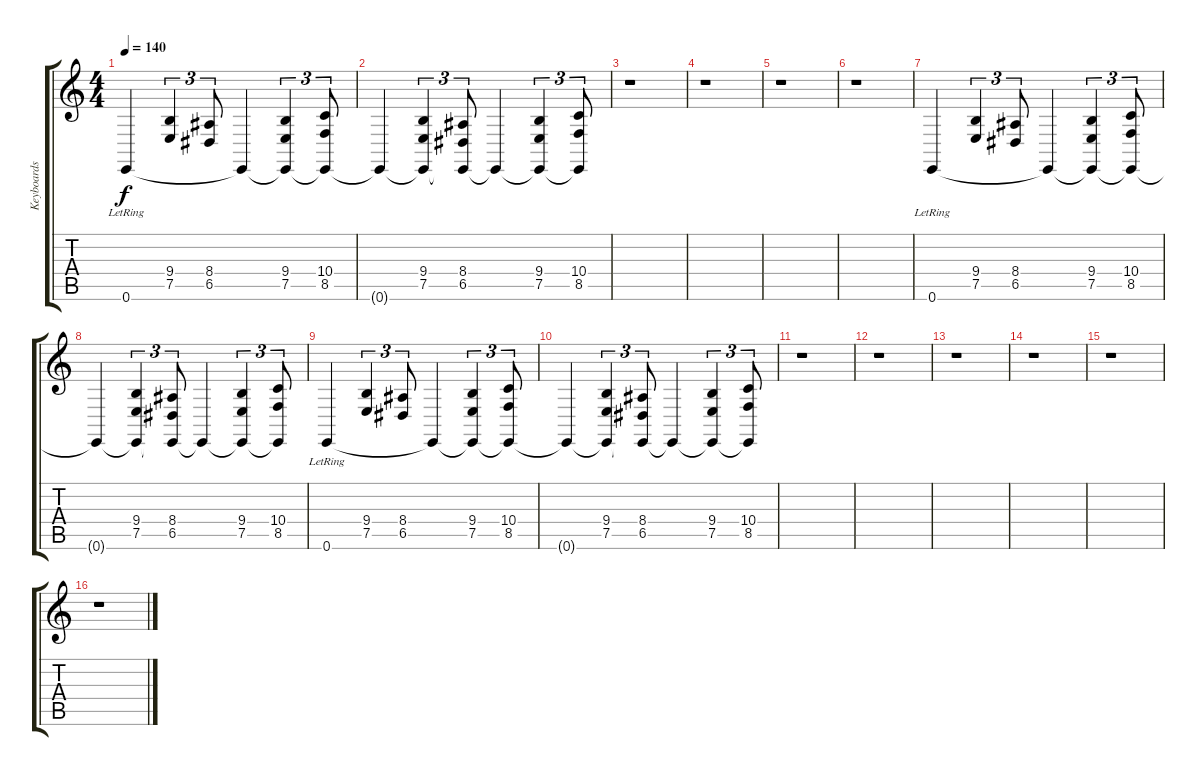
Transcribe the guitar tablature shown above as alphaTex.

\track ("Keyboards" "Keyboards") {instrument choiraahs}
\staff {score tabs}
\tuning (E4 B3 G3 D3 A2 E2) {hide}
\ts (4 4)
\tempo 140
\clef g2
\ks c
0.6{lr}.4{dy f} (9.4 7.5).4{tu (3 2)} (8.4 6.5).8{tu (3 2)} 0.6{t}.4 (9.4 7.5 0.6{t}).4{tu (3 2)} (10.4 8.5 0.6{t}).8{tu (3 2)} |
0.6{t}.4 (9.4 7.5 0.6{t}).4{tu (3 2)} (8.4 6.5 0.6{t}).8{tu (3 2)} 0.6{t}.4 (9.4 7.5 0.6{t}).4{tu (3 2)} (10.4 8.5 0.6{t}).8{tu (3 2)} |
r.1 |
r.1 |
r.1 |
r.1 |
0.6{lr}.4 (9.4 7.5).4{tu (3 2)} (8.4 6.5).8{tu (3 2)} 0.6{t}.4 (9.4 7.5 0.6{t}).4{tu (3 2)} (10.4 8.5 0.6{t}).8{tu (3 2)} |
0.6{t}.4 (9.4 7.5 0.6{t}).4{tu (3 2)} (8.4 6.5 0.6{t}).8{tu (3 2)} 0.6{t}.4 (9.4 7.5 0.6{t}).4{tu (3 2)} (10.4 8.5 0.6{t}).8{tu (3 2)} |
0.6{lr}.4 (9.4 7.5).4{tu (3 2)} (8.4 6.5).8{tu (3 2)} 0.6{t}.4 (9.4 7.5 0.6{t}).4{tu (3 2)} (10.4 8.5 0.6{t}).8{tu (3 2)} |
0.6{t}.4 (9.4 7.5 0.6{t}).4{tu (3 2)} (8.4 6.5 0.6{t}).8{tu (3 2)} 0.6{t}.4 (9.4 7.5 0.6{t}).4{tu (3 2)} (10.4 8.5 0.6{t}).8{tu (3 2)} |
r.1 |
r.1 |
r.1 |
r.1 |
r.1 |
r.1
